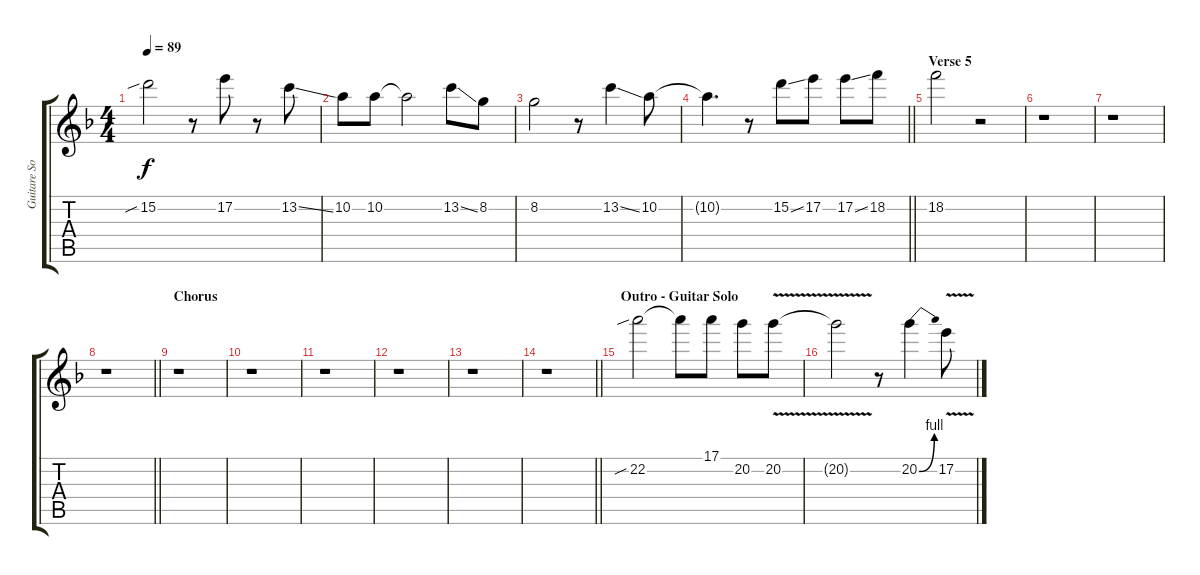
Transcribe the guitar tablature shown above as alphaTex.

\track ("Guitare Solo" "Guitare So") {instrument electricguitarjazz}
\staff {score tabs}
\tuning (E4 B3 G3 D3 A2 E2) {hide}
\ts (4 4)
\tempo 89
\clef g2
\ks f
15.2{sib}.2{dy f} r.8 17.2.8 r.8 13.2{ss}.8 |
10.2.8 10.2.8 10.2{t}.2 13.2{ss}.8 8.2.8 |
8.2.2 r.8 13.2{ss}.4 10.2.8 |
\barLineRight lightlight
10.2{t}.4{d} r.8 15.2{ss}.8 17.2.8 17.2{ss}.8 18.2.8 |
\section ("" "Verse 5")
18.2.2 r.2 |
r.1 |
r.1 |
\barLineRight lightlight
r.1 |
\section ("" "Chorus")
r.1 |
r.1 |
r.1 |
r.1 |
r.1 |
\barLineRight lightlight
r.1{volume 14 instrument overdrivenguitar} |
\section ("" "Outro - Guitar Solo")
22.2{sib}.2{instrument overdrivenguitar} 22.2{t}.8 17.1.8 20.2.8 20.2{v}.8 |
20.2{t}.2{instrument overdrivenguitar} r.8 20.2{be (bend 0 0 60 4)}.4 17.2{v}.8
